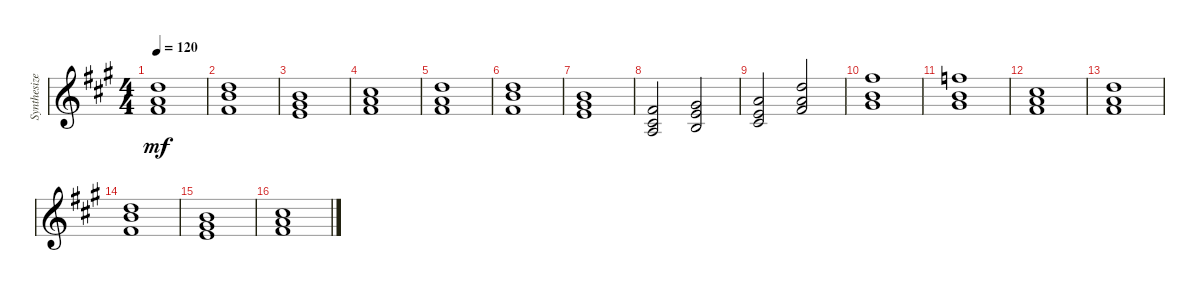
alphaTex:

\track ("Synthesizer - 1 (Staff 1)" "Synthesize") {instrument synthbrass1}
\staff {score}
\tuning (E4 B3 G3 D3 A2 E2 B1) {hide}
\ts (4 4)
\tempo 120
\clef g2
\ks f#minor
(2.1 10.2 19.3).1{dy mf} |
(2.1 12.2 19.3).1 |
(0.1 9.2 16.3).1 |
(2.1 10.2 18.3).1 |
(2.1 10.2 19.3).1 |
(2.1 12.2 19.3).1 |
(0.1 9.2 16.3).1 |
(2.1 2.2 2.3).2 (0.1 9.2 4.3).2 |
(0.1 2.2 14.3).2 (2.1 10.2 19.3).2 |
(4.1 12.2 23.3).1 |
(4.1 12.2 22.3).1 |
(2.1 10.2 18.3).1 |
(2.1 10.2 19.3).1 |
(2.1 15.2 16.3).1 |
(0.1 9.2 16.3).1 |
(2.1 10.2 18.3).1
